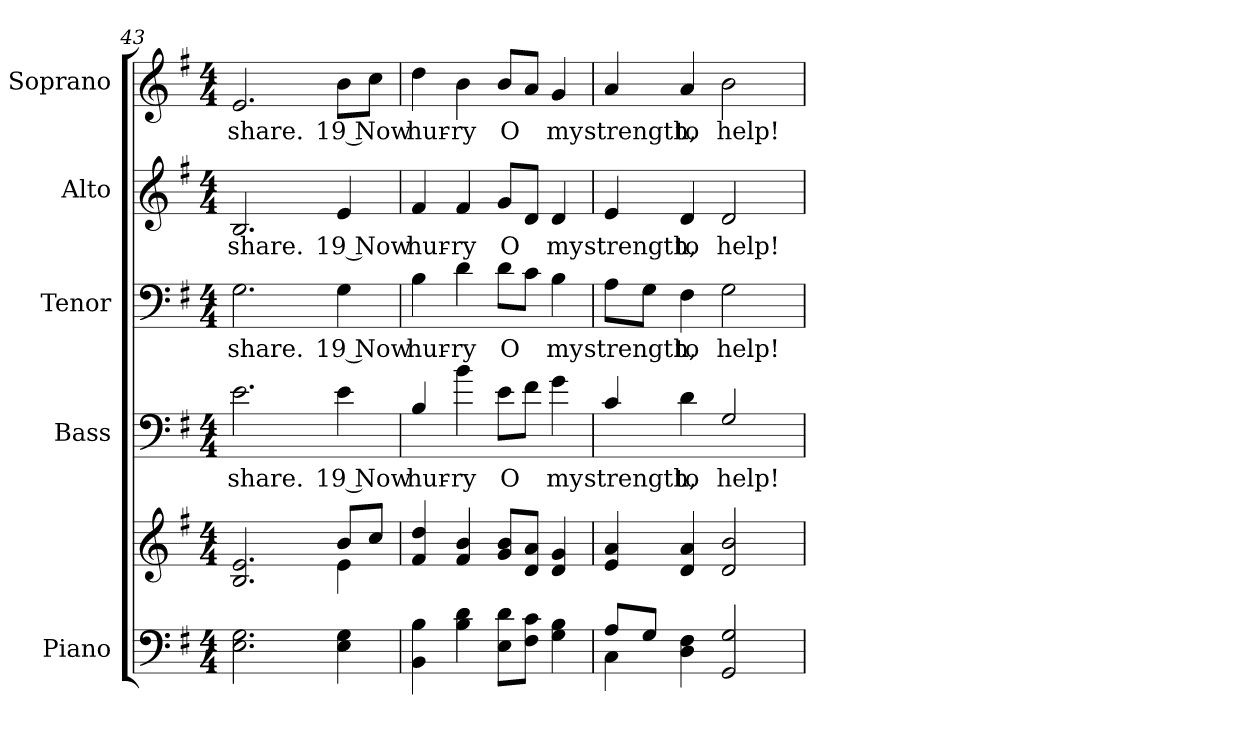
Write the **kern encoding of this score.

**kern	**kern	**kern	**text	**kern	**text	**kern	**text	**kern	**text
*part5	*part5	*part4	*part4	*part3	*part3	*part2	*part2	*part1	*part1
*staff6	*staff5	*staff4	*staff4	*staff3	*staff3	*staff2	*staff2	*staff1	*staff1
*I"Piano	*	*I"Bass	*	*I"Tenor	*	*I"Alto	*	*I"Soprano	*
*clefF4	*clefG2	*clefF4	*	*clefF4	*	*clefG2	*	*clefG2	*
*	*	*ITrd7c12	*	*	*	*	*	*	*
*k[f#]	*k[f#]	*k[f#]	*	*k[f#]	*	*k[f#]	*	*k[f#]	*
*G:	*G:	*G:	*	*G:	*	*G:	*	*G:	*
*M4/4	*M4/4	*M4/4	*	*M4/4	*	*M4/4	*	*M4/4	*
=43	=43	=43	=43	=43	=43	=43	=43	=43	=43
*	*^	*	*	*	*	*	*	*	*
!	!	!	!	!LO:LY:b:color=#000000	!	!	!	!	!	!
!	!	!	!	!	!	!LO:LY:b:color=#000000	!	!	!	!
!	!	!	!	!	!	!	!	!LO:LY:b:color=#000000	!	!
!	!	!	!	!	!	!	!	!	!	!LO:LY:b:color=#000000
2.Ei\ 2.Gi	2.Bi/ 2.ei	2ryy	2.Ei\	share.	2.Gi\	share.	2.Bi/	share.	2.ei/	share.
.	.	4ryy	.	.	.	.	.	.	.	.
!	!	!	!	!LO:LY:b:color=#000000	!	!	!	!	!	!
!	!	!	!	!	!	!LO:LY:b:color=#000000	!	!	!	!
!	!	!	!	!	!	!	!	!LO:LY:b:color=#000000	!	!
!	!	!	!	!	!	!	!	!	!	!LO:LY:b:color=#000000
4Ei\ 4Gi	8bi/L	4ei\	4Ei\	19 Now	4Gi\	19 Now	4ei/	19 Now	8bi\L	19 Now
.	8cci/J	.	.	.	.	.	.	.	8cci\J	.
=44	=44	=44	=44	=44	=44	=44	=44	=44	=44	=44
!	!	!	!	!LO:LY:b:color=#000000	!	!	!	!	!	!
!	!	!	!	!	!	!LO:LY:b:color=#000000	!	!	!	!
!	!	!	!	!	!	!	!	!LO:LY:b:color=#000000	!	!
!	!	!	!	!	!	!	!	!	!	!LO:LY:b:color=#000000
4BBi\ 4Bi	4f#i/ 4ddi	4ryy	4BBi/	hur-	4Bi\	hur-	4f#i/	hur-	4ddi\	hur-
!	!	!	!	!LO:LY:b:color=#000000	!	!	!	!	!	!
!	!	!	!	!	!	!LO:LY:b:color=#000000	!	!	!	!
!	!	!	!	!	!	!	!	!LO:LY:b:color=#000000	!	!
!	!	!	!	!	!	!	!	!	!	!LO:LY:b:color=#000000
4Bi\ 4di	4f#i/ 4bi	4ryy	4Bi\	-ry	4di\	-ry	4f#i/	-ry	4bi\	-ry
!	!	!	!	!LO:LY:b:color=#000000	!	!	!	!	!	!
!	!	!	!	!	!	!LO:LY:b:color=#000000	!	!	!	!
!	!	!	!	!	!	!	!	!LO:LY:b:color=#000000	!	!
!	!	!	!	!	!	!	!	!	!	!LO:LY:b:color=#000000
8Ei\ 8diL	8gi/ 8biL	4ryy	8Ei\L	O	8di\L	O	8gi/L	O	8bi/L	O
8F#i\ 8ciJ	8di/ 8aiJ	.	8F#i\J	.	8ci\J	.	8di/J	.	8ai/J	.
!	!	!	!	!LO:LY:b:color=#000000	!	!	!	!	!	!
!	!	!	!	!	!	!LO:LY:b:color=#000000	!	!	!	!
!	!	!	!	!	!	!	!	!LO:LY:b:color=#000000	!	!
!	!	!	!	!	!	!	!	!	!	!LO:LY:b:color=#000000
4Gi\ 4Bi	4di/ 4gi	4ryy	4Gi\	my	4Bi\	my	4di/	my	4gi/	my
!!LO:PB:g=z
=45	=45	=45	=45	=45	=45	=45	=45	=45	=45	=45
*^	*	*	*	*	*	*	*	*	*	*
!	!	!	!	!	!LO:LY:b:color=#000000	!	!	!	!	!	!
!	!	!	!	!	!	!	!LO:LY:b:color=#000000	!	!	!	!
!	!	!	!	!	!	!	!	!	!LO:LY:b:color=#000000	!	!
!	!	!	!	!	!	!	!	!	!	!	!LO:LY:b:color=#000000
8Ai/L	4Ci\	4ei/ 4ai	4ryy	4Ci/	strength,	8Ai\L	strength,	4ei/	strength,	4ai/	strength,
8Gi/J	.	.	.	.	.	8Gi\J	.	.	.	.	.
!	!	!	!	!	!LO:LY:b:color=#000000	!	!	!	!	!	!
!	!	!	!	!	!	!	!LO:LY:b:color=#000000	!	!	!	!
!	!	!	!	!	!	!	!	!	!LO:LY:b:color=#000000	!	!
!	!	!	!	!	!	!	!	!	!	!	!LO:LY:b:color=#000000
4Di\ 4F#i	4ryy	4di/ 4ai	4ryy	4Di\	to	4F#i\	to	4di/	to	4ai/	to
!	!	!	!	!	!LO:LY:b:color=#000000	!	!	!	!	!	!
!	!	!	!	!	!	!	!LO:LY:b:color=#000000	!	!	!	!
!	!	!	!	!	!	!	!	!	!LO:LY:b:color=#000000	!	!
!	!	!	!	!	!	!	!	!	!	!	!LO:LY:b:color=#000000
2GGi/ 2Gi	2ryy	2di/ 2bi	4ryy	2GGi/	help!	2Gi\	help!	2di/	help!	2bi\	help!
.	.	.	4ryy	.	.	.	.	.	.	.	.
*v	*v	*	*	*	*	*	*	*	*	*	*
*	*v	*v	*	*	*	*	*	*	*	*
=	=	=	=	=	=	=	=	=	=
*-	*-	*-	*-	*-	*-	*-	*-	*-	*-
